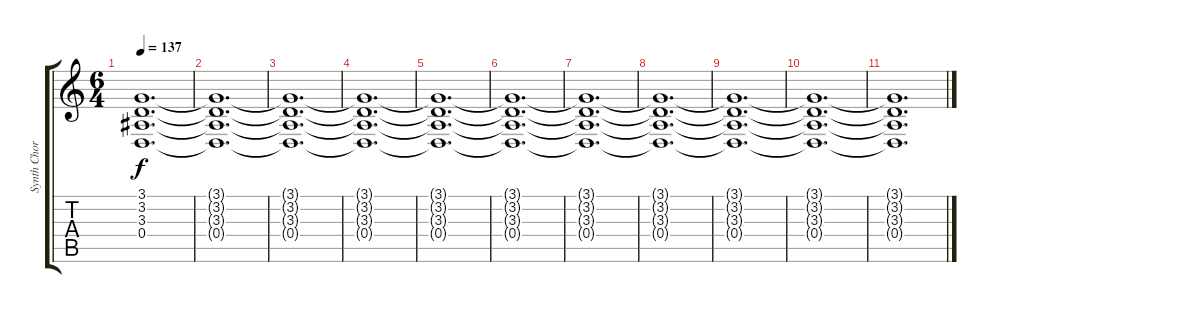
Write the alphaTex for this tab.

\track ("Synth Chords" "Synth Chor") {instrument stringensemble1}
\staff {score tabs}
\tuning (E4 B3 G3 D3 A2 E2) {hide}
\ts (6 4)
\tempo 137
\clef g2
\ks c
(3.1{t} 3.2{t} 3.3{t} 0.4{t}).1{d dy f} |
(3.1{t} 3.2{t} 3.3{t} 0.4{t}).1{d} |
(3.1{t} 3.2{t} 3.3{t} 0.4{t}).1{d} |
(3.1{t} 3.2{t} 3.3{t} 0.4{t}).1{d} |
(3.1{t} 3.2{t} 3.3{t} 0.4{t}).1{d} |
(3.1{t} 3.2{t} 3.3{t} 0.4{t}).1{d} |
(3.1{t} 3.2{t} 3.3{t} 0.4{t}).1{d} |
(3.1{t} 3.2{t} 3.3{t} 0.4{t}).1{d} |
(3.1{t} 3.2{t} 3.3{t} 0.4{t}).1{d} |
(3.1{t} 3.2{t} 3.3{t} 0.4{t}).1{d} |
(3.1{t} 3.2{t} 3.3{t} 0.4{t}).1{d}
